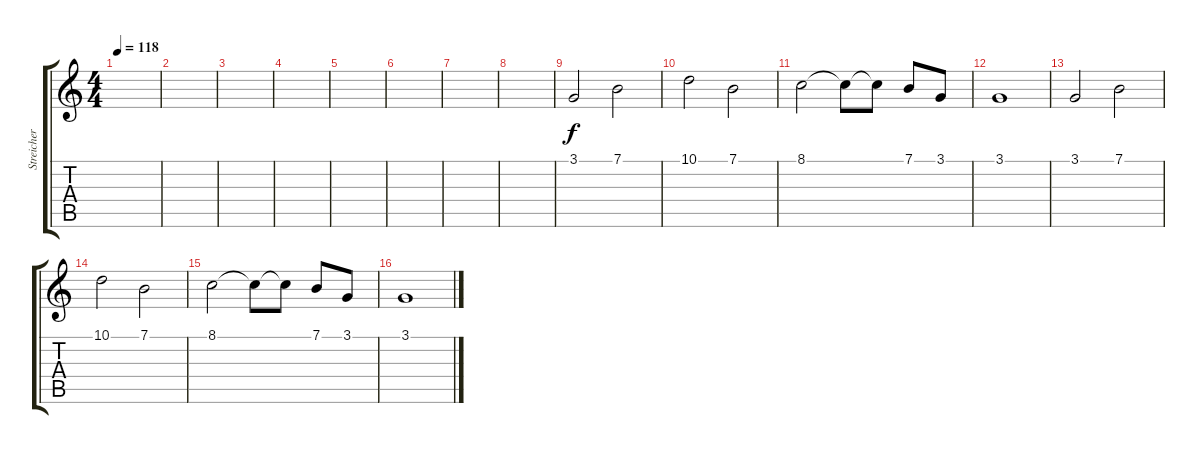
\track ("Streicher" "Streicher") {instrument stringensemble1}
\staff {score tabs}
\tuning (E4 B3 G3 D3 A2 E2) {hide}
\ts (4 4)
\tempo 118
\clef g2
\ks c
|
|
|
|
|
|
|
|
3.1.2 7.1.2 |
10.1.2 7.1.2 |
8.1.2 8.1{t}.8 8.1{t}.8 7.1.8 3.1.8 |
3.1.1 |
3.1.2 7.1.2 |
10.1.2 7.1.2 |
8.1.2 8.1{t}.8 8.1{t}.8 7.1.8 3.1.8 |
3.1.1
